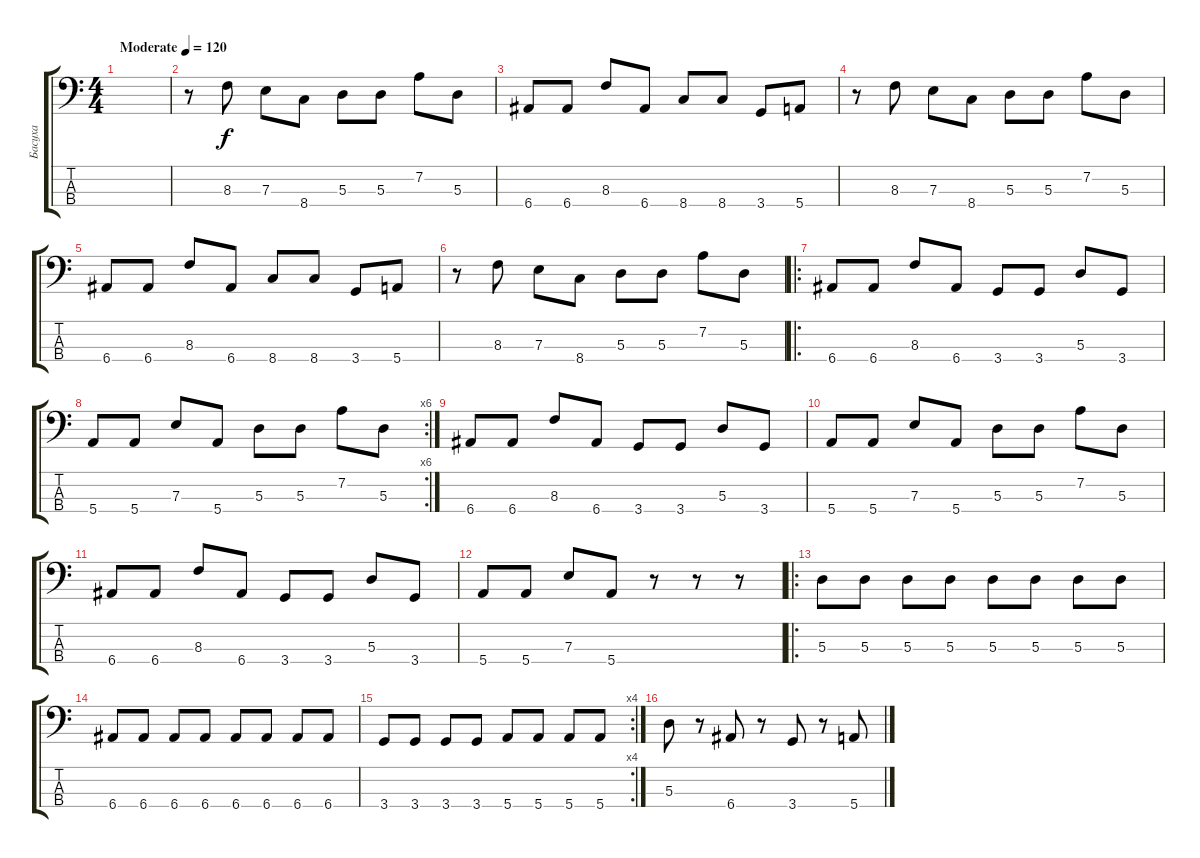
\track ("Басуха" "Басуха") {instrument electricbassfinger}
\staff {score tabs}
\tuning (G2 D2 A1 E1) {hide}
\ts (4 4)
\tempo (120 "Moderate")
\clef f4
\ks c
|
r.8 8.3.8 7.3.8 8.4.8 5.3.8 5.3.8 7.2.8 5.3.8 |
6.4.8 6.4.8 8.3.8 6.4.8 8.4.8 8.4.8 3.4.8 5.4.8 |
r.8 8.3.8 7.3.8 8.4.8 5.3.8 5.3.8 7.2.8 5.3.8 |
6.4.8 6.4.8 8.3.8 6.4.8 8.4.8 8.4.8 3.4.8 5.4.8 |
r.8 8.3.8 7.3.8 8.4.8 5.3.8 5.3.8 7.2.8 5.3.8 |
\ro
6.4.8 6.4.8 8.3.8 6.4.8 3.4.8 3.4.8 5.3.8 3.4.8 |
\rc 6
5.4.8 5.4.8 7.3.8 5.4.8 5.3.8 5.3.8 7.2.8 5.3.8 |
6.4.8 6.4.8 8.3.8 6.4.8 3.4.8 3.4.8 5.3.8 3.4.8 |
5.4.8 5.4.8 7.3.8 5.4.8 5.3.8 5.3.8 7.2.8 5.3.8 |
6.4.8 6.4.8 8.3.8 6.4.8 3.4.8 3.4.8 5.3.8 3.4.8 |
5.4.8 5.4.8 7.3.8 5.4.8 r.8 r.8 r.8 |
\ro
5.3.8 5.3.8 5.3.8 5.3.8 5.3.8 5.3.8 5.3.8 5.3.8 |
6.4.8 6.4.8 6.4.8 6.4.8 6.4.8 6.4.8 6.4.8 6.4.8 |
\rc 4
3.4.8 3.4.8 3.4.8 3.4.8 5.4.8 5.4.8 5.4.8 5.4.8 |
5.3.8 r.8 6.4.8 r.8 3.4.8 r.8 5.4.8
